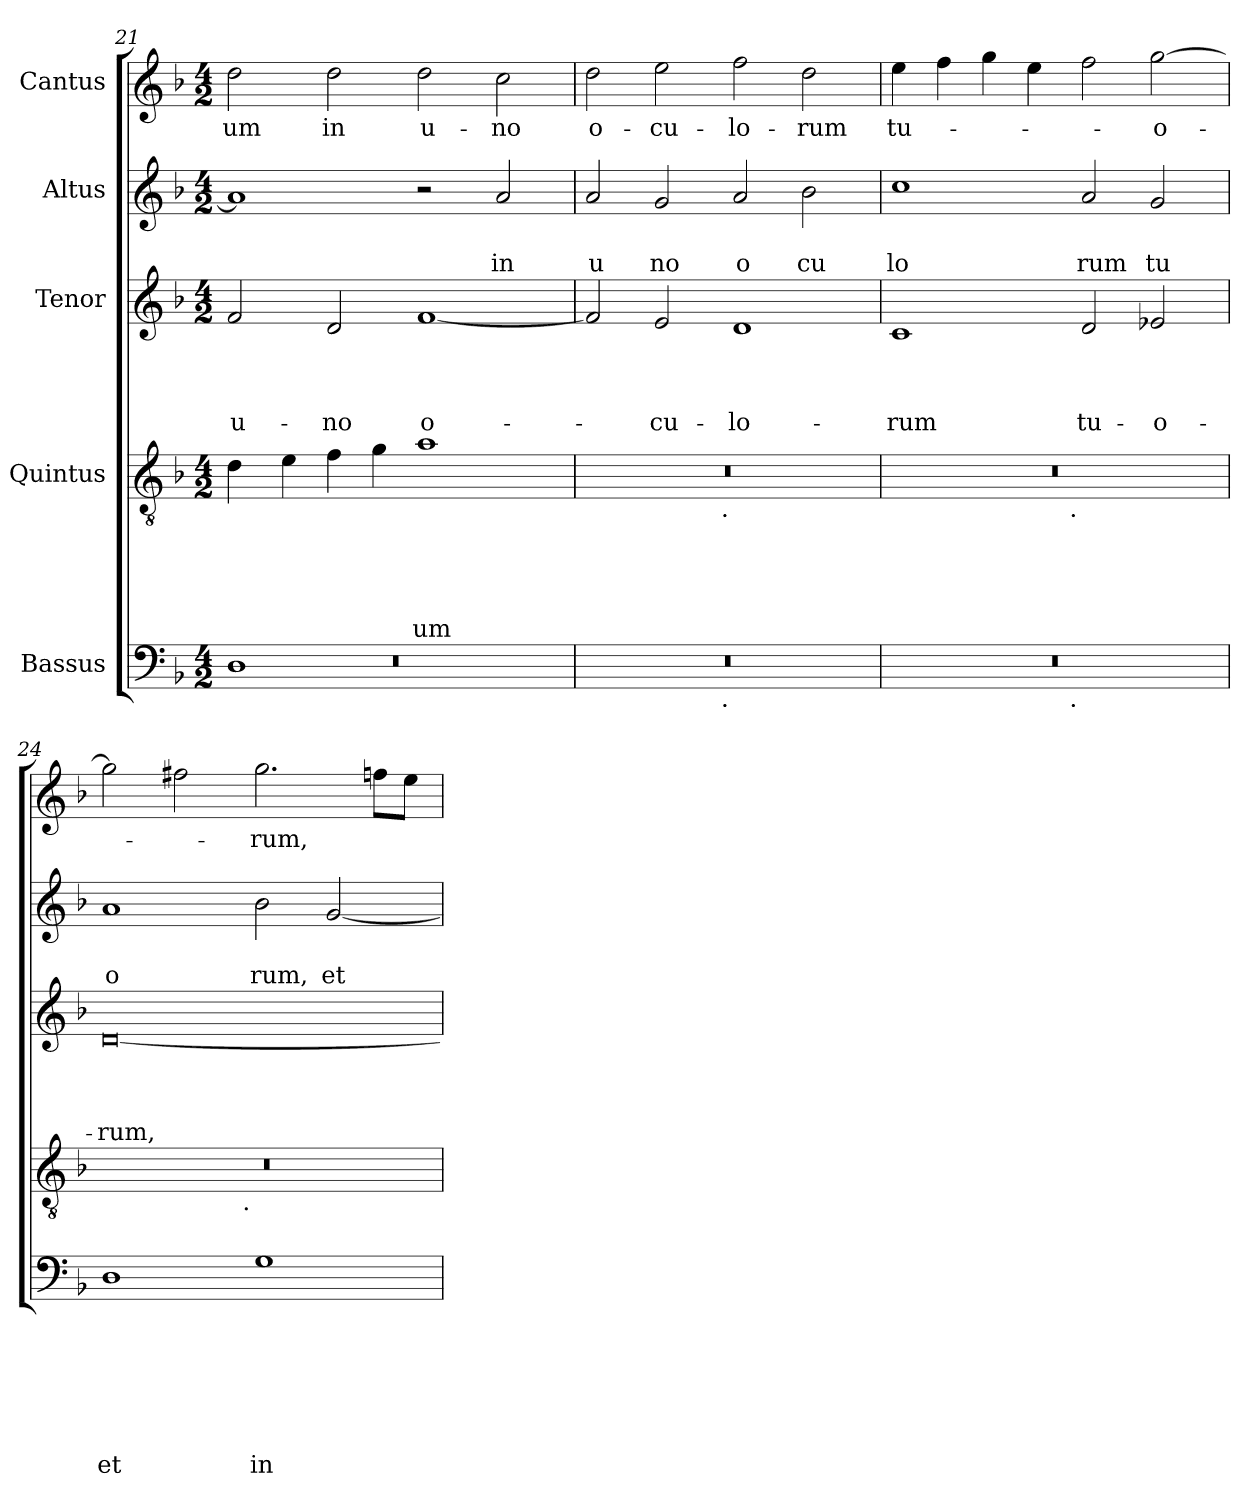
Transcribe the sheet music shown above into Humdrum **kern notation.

**kern	**text	**text	**text	**text	**text	**text	**text	**kern	**text	**text	**text	**text	**text	**kern	**text	**text	**text	**text	**kern	**text	**text	**kern	**text
*part5	*part5	*part5	*part5	*part5	*part5	*part5	*part5	*part4	*part4	*part4	*part4	*part4	*part4	*part3	*part3	*part3	*part3	*part3	*part2	*part2	*part2	*part1	*part1
*staff5	*staff5	*staff5	*staff5	*staff5	*staff5	*staff5	*staff5	*staff4	*staff4	*staff4	*staff4	*staff4	*staff4	*staff3	*staff3	*staff3	*staff3	*staff3	*staff2	*staff2	*staff2	*staff1	*staff1
*I"Bassus	*	*	*	*	*	*	*	*I"Quintus	*	*	*	*	*	*I"Tenor	*	*	*	*	*I"Altus	*	*	*I"Cantus	*
!!LO:PB:g=z
*clefF4	*	*	*	*	*	*	*	*clefGv2	*	*	*	*	*	*clefG2	*	*	*	*	*clefG2	*	*	*clefG2	*
*k[b-]	*	*	*	*	*	*	*	*k[b-]	*	*	*	*	*	*k[b-]	*	*	*	*	*k[b-]	*	*	*k[b-]	*
*F:	*	*	*	*	*	*	*	*F:	*	*	*	*	*	*F:	*	*	*	*	*F:	*	*	*F:	*
*M4/2	*	*	*	*	*	*	*	*M4/2	*	*	*	*	*	*M4/2	*	*	*	*	*M4/2	*	*	*M4/2	*
=21	=21	=21	=21	=21	=21	=21	=21	=21	=21	=21	=21	=21	=21	=21	=21	=21	=21	=21	=21	=21	=21	=21	=21
*^	*	*	*	*	*	*	*	*	*	*	*	*	*	*	*	*	*	*	*	*	*	*	*
*	*^	*	*	*	*	*	*	*	*	*	*	*	*	*	*	*	*	*	*	*	*	*	*	*
!	!	!LO:N:vis=1	!	!	!	!	!	!	!	!	!	!	!	!	!	!	!	!	!	!LO:LY:b	!	!	!	!	!LO:LY:b
32ryy	1D	0r	.	.	.	.	.	.	.	4d\	.	.	.	.	.	2f/	.	.	.	u-	1a]	.	.	2dd\	um
1ryy	.	.	.	.	.	.	.	.	.	.	.	.	.	.	.	.	.	.	.	.	.	.	.	.	.
.	.	.	.	.	.	.	.	.	.	4e\	.	.	.	.	.	.	.	.	.	.	.	.	.	.	.
!	!	!	!	!	!	!	!	!	!	!	!	!	!	!	!	!	!	!	!	!LO:LY:b	!	!	!	!	!LO:LY:b
.	.	.	.	.	.	.	.	.	.	4f\	.	.	.	.	.	2d/	.	.	.	-no	.	.	.	2dd\	in
.	.	.	.	.	.	.	.	.	.	4g\	.	.	.	.	.	.	.	.	.	.	.	.	.	.	.
!	!	!	!	!	!	!	!	!	!	!	!	!	!	!	!LO:LY:b	!	!	!	!	!LO:LY:b:rj	!	!	!	!	!LO:LY:b
.	1ryy	.	.	.	.	.	.	.	.	1a	.	.	.	.	um	[<1f	.	.	.	o-	2r	.	.	2dd\	u-
2ryy	.	.	.	.	.	.	.	.	.	.	.	.	.	.	.	.	.	.	.	.	.	.	.	.	.
!	!	!	!	!	!	!	!	!	!	!	!	!	!	!	!	!	!	!	!	!	!	!	!LO:LY:b	!	!LO:LY:b
.	.	.	.	.	.	.	.	.	.	.	.	.	.	.	.	.	.	.	.	.	2a/	.	in	2cc\	-no
4...ryy	.	.	.	.	.	.	.	.	.	.	.	.	.	.	.	.	.	.	.	.	.	.	.	.	.
*v	*v	*v	*	*	*	*	*	*	*	*	*	*	*	*	*	*	*	*	*	*	*	*	*	*	*
=22	=22	=22	=22	=22	=22	=22	=22	=22	=22	=22	=22	=22	=22	=22	=22	=22	=22	=22	=22	=22	=22	=22	=22
!	!	!	!	!	!	!	!	!	!	!	!	!	!	!	!	!	!	!	!	!	!LO:LY:b	!	!LO:LY:b
*^	*	*	*	*	*	*	*	*^	*	*	*	*	*	*	*	*	*	*	*	*	*	*	*
0r	2ryy	.	.	.	.	.	.	.	0r	2ryy	.	.	.	.	.	2f/]	.	.	.	.	2a/	.	u	2dd\	o-
!	!	!	!	!	!	!	!	!	!	!	!	!	!	!	!	!	!	!	!	!LO:LY:b	!	!	!LO:LY:b	!	!LO:LY:b
.	4...ryy	.	.	.	.	.	.	.	.	4...ryy	.	.	.	.	.	2e/	.	.	.	-cu-	2g/	.	no	2ee\	-cu-
!	!	!	!	!	!	!	!	!	!	!LO:TX:b:t=.	!	!	!	!	!	!	!	!	!	!	!	!	!	!	!
!	!LO:TX:b:t=.	!	!	!	!	!	!	!	!	!	!	!	!	!	!	!	!	!	!	!	!	!	!	!	!
.	1ryy	.	.	.	.	.	.	.	.	1ryy	.	.	.	.	.	.	.	.	.	.	.	.	.	.	.
!	!	!	!	!	!	!	!	!	!	!	!	!	!	!	!	!	!	!	!	!LO:LY:b	!	!	!LO:LY:b	!	!LO:LY:b
.	.	.	.	.	.	.	.	.	.	.	.	.	.	.	.	1d	.	.	.	-lo-	2a/	.	o	2ff\	-lo-
!	!	!	!	!	!	!	!	!	!	!	!	!	!	!	!	!	!	!	!	!	!	!	!LO:LY:b	!	!LO:LY:b
.	.	.	.	.	.	.	.	.	.	.	.	.	.	.	.	.	.	.	.	.	2b-\	.	cu	2dd\	-rum
.	32ryy	.	.	.	.	.	.	.	.	32ryy	.	.	.	.	.	.	.	.	.	.	.	.	.	.	.
=23	=23	=23	=23	=23	=23	=23	=23	=23	=23	=23	=23	=23	=23	=23	=23	=23	=23	=23	=23	=23	=23	=23	=23	=23	=23
!	!	!	!	!	!	!	!	!	!	!	!	!	!	!	!	!	!	!	!	!LO:LY:b	!	!	!LO:LY:b	!	!LO:LY:b
0r	2ryy	.	.	.	.	.	.	.	0r	2ryy	.	.	.	.	.	1c	.	.	.	-rum	1cc	.	lo	4ee\	tu-
.	.	.	.	.	.	.	.	.	.	.	.	.	.	.	.	.	.	.	.	.	.	.	.	4ff\	.
.	4...ryy	.	.	.	.	.	.	.	.	4...ryy	.	.	.	.	.	.	.	.	.	.	.	.	.	4gg\	.
.	.	.	.	.	.	.	.	.	.	.	.	.	.	.	.	.	.	.	.	.	.	.	.	4ee\	.
!	!	!	!	!	!	!	!	!	!	!LO:TX:b:t=.	!	!	!	!	!	!	!	!	!	!	!	!	!	!	!
!	!LO:TX:b:t=.	!	!	!	!	!	!	!	!	!	!	!	!	!	!	!	!	!	!	!	!	!	!	!	!
.	1ryy	.	.	.	.	.	.	.	.	1ryy	.	.	.	.	.	.	.	.	.	.	.	.	.	.	.
!	!	!	!	!	!	!	!	!	!	!	!	!	!	!	!	!	!	!	!	!LO:LY:b	!	!	!LO:LY:b	!	!
.	.	.	.	.	.	.	.	.	.	.	.	.	.	.	.	2d/	.	.	.	tu-	2a/	.	rum	2ff\	.
!	!	!	!	!	!	!	!	!	!	!	!	!	!	!	!	!	!	!	!	!LO:LY:b	!	!	!LO:LY:b	!	!LO:LY:b
.	.	.	.	.	.	.	.	.	.	.	.	.	.	.	.	2e-X/	.	.	.	-o-	2g/	.	tu	[>2gg\	-o-
.	32ryy	.	.	.	.	.	.	.	.	32ryy	.	.	.	.	.	.	.	.	.	.	.	.	.	.	.
=24	=24	=24	=24	=24	=24	=24	=24	=24	=24	=24	=24	=24	=24	=24	=24	=24	=24	=24	=24	=24	=24	=24	=24	=24	=24
!	!	!	!	!	!	!	!	!LO:LY:b	!	!	!	!	!	!	!	!	!	!	!	!LO:LY:b	!	!	!LO:LY:b	!	!
*v	*v	*	*	*	*	*	*	*	*	*	*	*	*	*	*	*	*	*	*	*	*	*	*	*	*
1D	.	.	.	.	.	.	et	0r	2ryy	.	.	.	.	.	[<0d	.	.	.	-rum,	1a	.	o	2gg\]	.
.	.	.	.	.	.	.	.	.	4...ryy	.	.	.	.	.	.	.	.	.	.	.	.	.	2ff#\	.
!	!	!	!	!	!	!	!	!	!LO:TX:b:t=.	!	!	!	!	!	!	!	!	!	!	!	!	!	!	!
.	.	.	.	.	.	.	.	.	1ryy	.	.	.	.	.	.	.	.	.	.	.	.	.	.	.
!	!	!	!	!	!	!	!LO:LY:b	!	!	!	!	!	!	!	!	!	!	!	!	!	!	!LO:LY:b	!	!LO:LY:b
1G	.	.	.	.	.	.	in	.	.	.	.	.	.	.	.	.	.	.	.	2b-\	.	rum,	2.gg\	-rum,
!	!	!	!	!	!	!	!	!	!	!	!	!	!	!	!	!	!	!	!	!	!	!LO:LY:b	!	!
.	.	.	.	.	.	.	.	.	.	.	.	.	.	.	.	.	.	.	.	[<2g/	.	et	.	.
.	.	.	.	.	.	.	.	.	.	.	.	.	.	.	.	.	.	.	.	.	.	.	8ffn\L	.
.	.	.	.	.	.	.	.	.	.	.	.	.	.	.	.	.	.	.	.	.	.	.	8ee\J	.
.	.	.	.	.	.	.	.	.	32ryy	.	.	.	.	.	.	.	.	.	.	.	.	.	.	.
*	*	*	*	*	*	*	*	*v	*v	*	*	*	*	*	*	*	*	*	*	*	*	*	*	*
=	=	=	=	=	=	=	=	=	=	=	=	=	=	=	=	=	=	=	=	=	=	=	=
*-	*-	*-	*-	*-	*-	*-	*-	*-	*-	*-	*-	*-	*-	*-	*-	*-	*-	*-	*-	*-	*-	*-	*-
